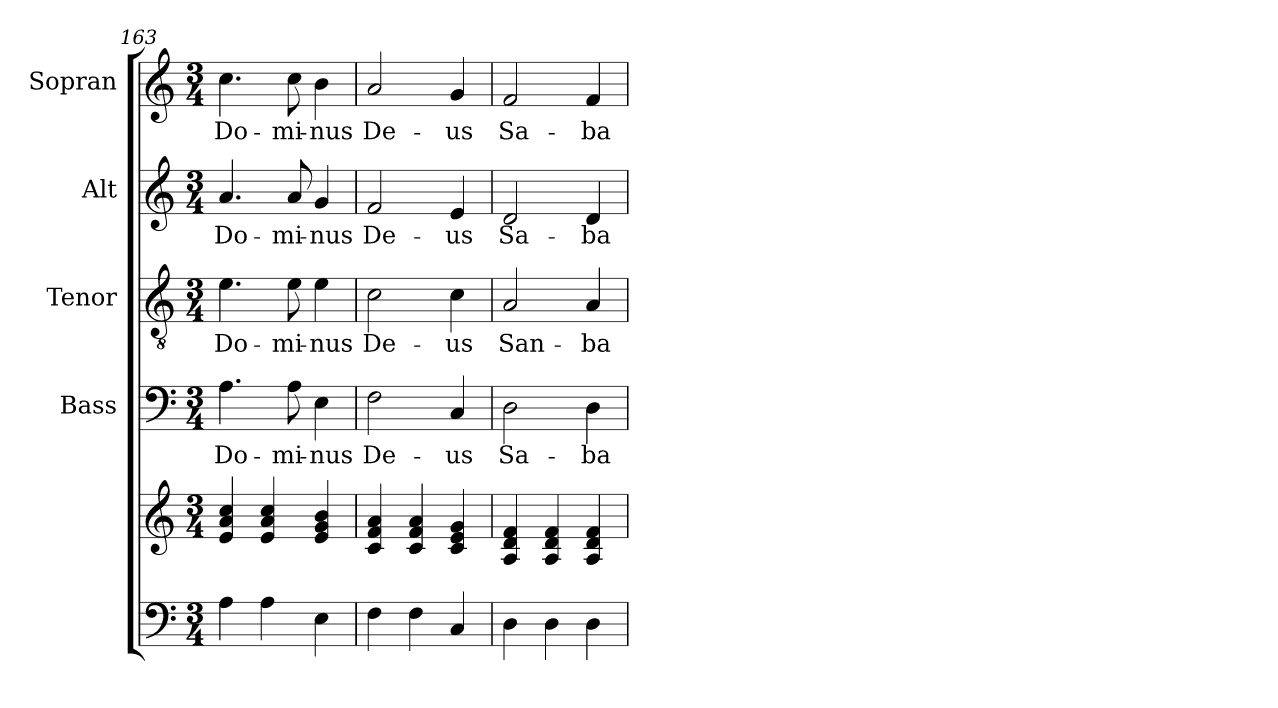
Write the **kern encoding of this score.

**kern	**kern	**kern	**text	**kern	**text	**kern	**text	**kern	**text
*part5	*part5	*part4	*part4	*part3	*part3	*part2	*part2	*part1	*part1
*staff6	*staff5	*staff4	*staff4	*staff3	*staff3	*staff2	*staff2	*staff1	*staff1
*	*	*I"Bass	*	*I"Tenor	*	*I"Alt	*	*I"Sopran	*
*	*	*I'B.	*	*I'T.	*	*I'A.	*	*I'S.	*
*clefF4	*clefG2	*clefF4	*	*clefGv2	*	*clefG2	*	*clefG2	*
*k[]	*k[]	*k[]	*	*k[]	*	*k[]	*	*k[]	*
*C:	*C:	*C:	*	*C:	*	*C:	*	*C:	*
*M3/4	*M3/4	*M3/4	*	*M3/4	*	*M3/4	*	*M3/4	*
=163	=163	=163	=163	=163	=163	=163	=163	=163	=163
!	!	!	!LO:LY:b	!	!LO:LY:b	!	!LO:LY:b	!	!LO:LY:b
4A\	4e/ 4a/ 4cc/	4.A\	Do-	4.e\	Do-	4.a/	Do-	4.cc\	Do-
4A\	4e/ 4a/ 4cc/	.	.	.	.	.	.	.	.
!	!	!	!LO:LY:b	!	!LO:LY:b	!	!LO:LY:b	!	!LO:LY:b
.	.	8A\	-mi-	8e\	-mi-	8a/	-mi-	8cc\	-mi-
!	!	!	!LO:LY:b	!	!LO:LY:b	!	!LO:LY:b	!	!LO:LY:b
4E\	4e/ 4g/ 4b/	4E\	-nus	4e\	-nus	4g/	-nus	4b\	-nus
!!LO:LB:g=z
=164	=164	=164	=164	=164	=164	=164	=164	=164	=164
!	!	!	!LO:LY:b	!	!LO:LY:b	!	!LO:LY:b	!	!LO:LY:b
4F\	4c/ 4f/ 4a/	2F\	De-	2c\	De-	2f/	De-	2a/	De-
4F\	4c/ 4f/ 4a/	.	.	.	.	.	.	.	.
!	!	!	!LO:LY:b	!	!LO:LY:b	!	!LO:LY:b	!	!LO:LY:b
4C/	4c/ 4e/ 4g/	4C/	-us	4c\	-us	4e/	-us	4g/	-us
=165	=165	=165	=165	=165	=165	=165	=165	=165	=165
!	!	!	!LO:LY:b	!	!LO:LY:b	!	!LO:LY:b	!	!LO:LY:b
4D\	4A/ 4d/ 4f/	2D\	Sa-	2A/	San-	2d/	Sa-	2f/	Sa-
4D\	4A/ 4d/ 4f/	.	.	.	.	.	.	.	.
!	!	!	!LO:LY:b	!	!LO:LY:b	!	!LO:LY:b	!	!LO:LY:b
4D\	4A/ 4d/ 4f/	4D\	-ba-	4A/	-ba-	4d/	-ba-	4f/	-ba-
=	=	=	=	=	=	=	=	=	=
*-	*-	*-	*-	*-	*-	*-	*-	*-	*-
